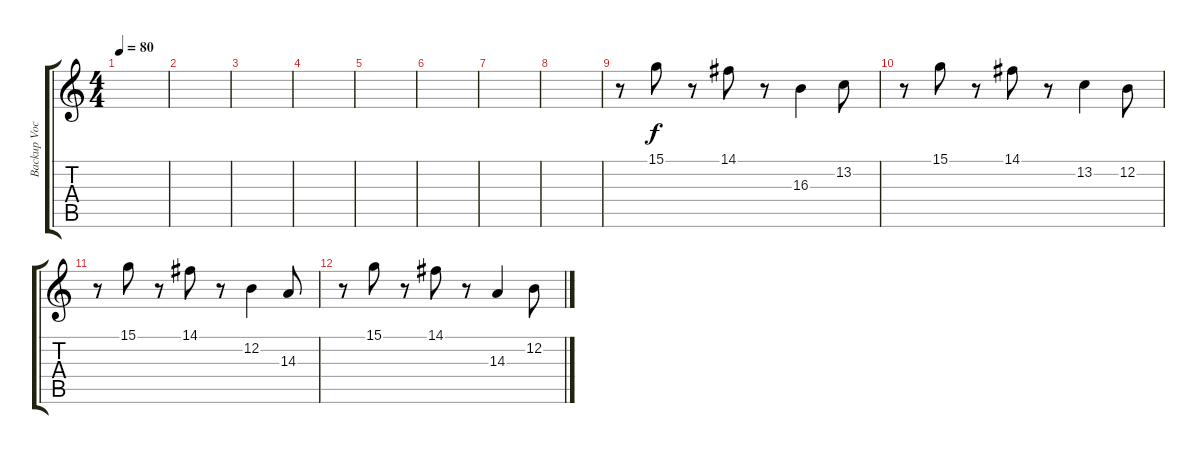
\track ("Backup Vocal" "Backup Voc") {instrument synthvoice}
\staff {score tabs}
\tuning (E4 B3 G3 D3 A2 E2) {hide}
\ts (4 4)
\tempo 80
\clef g2
\ks c
|
|
|
|
|
|
|
|
r.8 15.1.8 r.8 14.1.8 r.8 16.3.4 13.2.8 |
r.8 15.1.8 r.8 14.1.8 r.8 13.2.4 12.2.8 |
r.8 15.1.8 r.8 14.1.8 r.8 12.2.4 14.3.8 |
r.8 15.1.8 r.8 14.1.8 r.8 14.3.4 12.2.8
